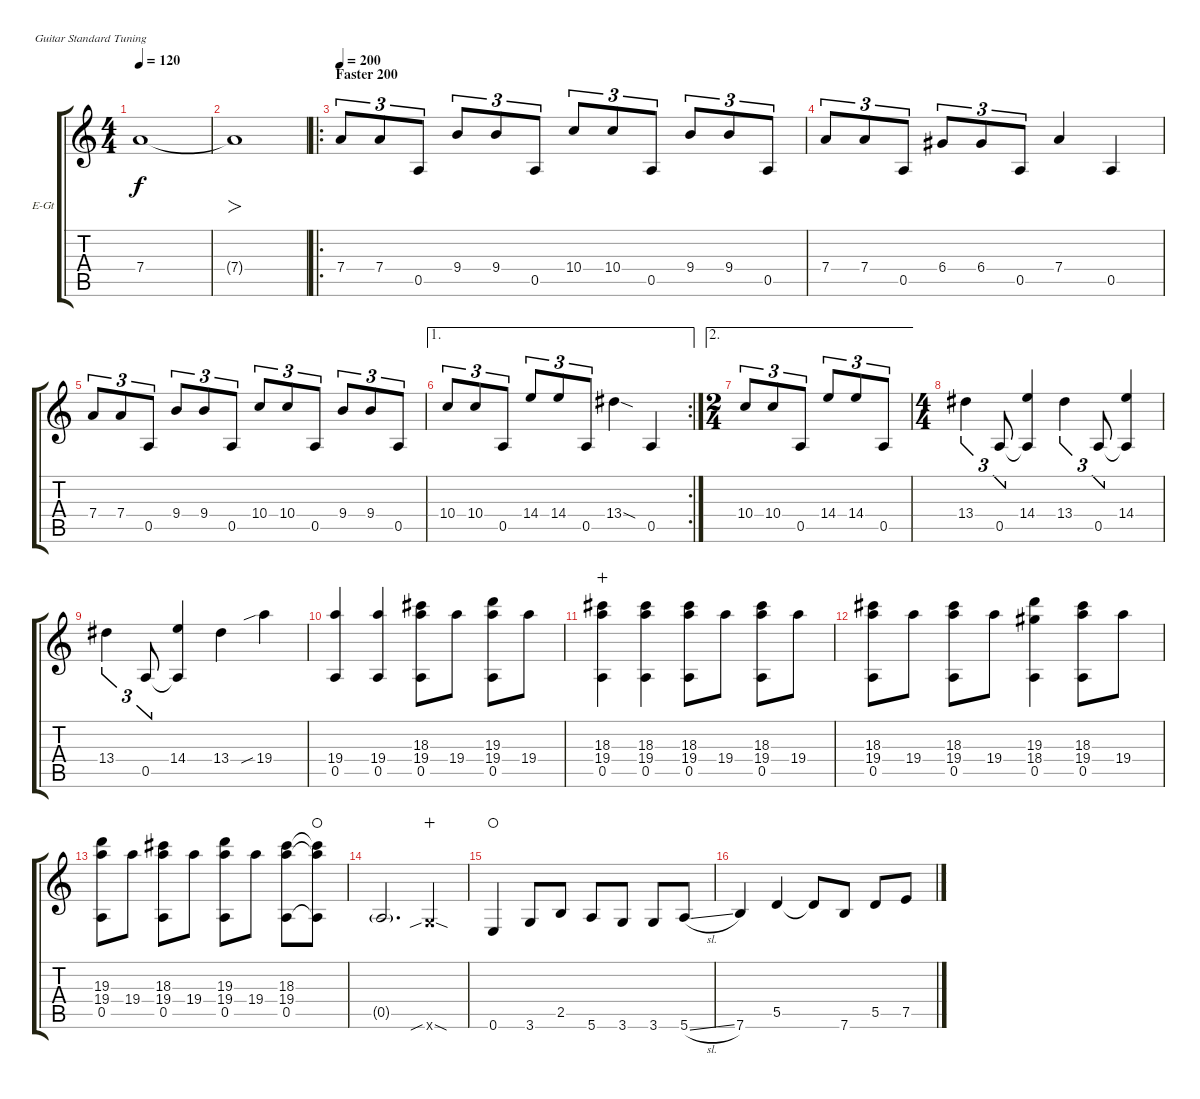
\bracketExtendMode groupsimilarinstruments
\firstSystemTrackNameOrientation horizontal
\otherSystemsTrackNameOrientation horizontal
\track ("Guitar Arrangement" "E-Gt") {mute instrument electricguitarclean}
\staff {score tabs}
\tuning (E4 B3 G3 D3 A2 E2)
\ts (4 4)
\tempo 120
\clef g2
\ks c
7.4{t}.1{dy f} |
7.4{t}.1{fo} |
\ro
\section ("" "Faster 200")
\tempo 200
7.4.8{tu (3 2)} 7.4.8{tu (3 2)} 0.5.8{tu (3 2)} 9.4.8{tu (3 2)} 9.4.8{tu (3 2)} 0.5.8{tu (3 2)} 10.4.8{tu (3 2)} 10.4.8{tu (3 2)} 0.5.8{tu (3 2)} 9.4.8{tu (3 2)} 9.4.8{tu (3 2)} 0.5.8{tu (3 2)} |
7.4.8{tu (3 2)} 7.4.8{tu (3 2)} 0.5.8{tu (3 2)} 6.4.8{tu (3 2)} 6.4.8{tu (3 2)} 0.5.8{tu (3 2)} 7.4.4 0.5.4 |
7.4.8{tu (3 2)} 7.4.8{tu (3 2)} 0.5.8{tu (3 2)} 9.4.8{tu (3 2)} 9.4.8{tu (3 2)} 0.5.8{tu (3 2)} 10.4.8{tu (3 2)} 10.4.8{tu (3 2)} 0.5.8{tu (3 2)} 9.4.8{tu (3 2)} 9.4.8{tu (3 2)} 0.5.8{tu (3 2)} |
\ae 1
\rc 2
10.4.8{tu (3 2)} 10.4.8{tu (3 2)} 0.5.8{tu (3 2)} 14.4.8{tu (3 2)} 14.4.8{tu (3 2)} 0.5.8{tu (3 2)} 13.4{sod}.4 0.5.4 |
\ae 2
\ts (2 4)
10.4.8{tu (3 2)} 10.4.8{tu (3 2)} 0.5.8{tu (3 2)} 14.4.8{tu (3 2)} 14.4.8{tu (3 2)} 0.5.8{tu (3 2)} |
\ts (4 4)
13.4.4{tu (3 2)} 0.5.8{tu (3 2)} (14.4 0.5{t}).4 13.4.4{tu (3 2)} 0.5.8{tu (3 2)} (14.4 0.5{t}).4 |
13.4.4{tu (3 2)} 0.5.8{tu (3 2)} (14.4 0.5{t}).4 13.4.4 19.4{sib}.4 |
(19.4 0.5).4 (19.4 0.5).4 (18.3 19.4 0.5).8 19.4.8 (19.3 19.4 0.5).8 19.4.8 |
(18.3 19.4 0.5).4{wahc} (18.3 19.4 0.5).4 (18.3 19.4 0.5).8 19.4.8 (18.3 19.4 0.5).8 19.4.8 |
(18.3 19.4 0.5).8 19.4.8 (18.3 19.4 0.5).8 19.4.8 (19.3 18.4 0.5).4 (18.3 19.4 0.5).8 19.4.8 |
(19.3 19.4 0.5).8 19.4.8 (18.3 19.4 0.5).8 19.4.8 (19.3 19.4 0.5).8 19.4.8 (18.3 19.4 0.5).8 (18.3{t} 19.4{t} 0.5{t}).8{waho} |
0.5{g}.2{d} 3.6{sib sod x}.4{wahc} |
0.6.4{waho} 3.6.8 2.5.8 5.6.8 3.6.8 3.6.8 5.6{sl}.8 |
7.6.4 5.5.4 5.5{t}.8 7.6.8 5.5.8 7.5.8
